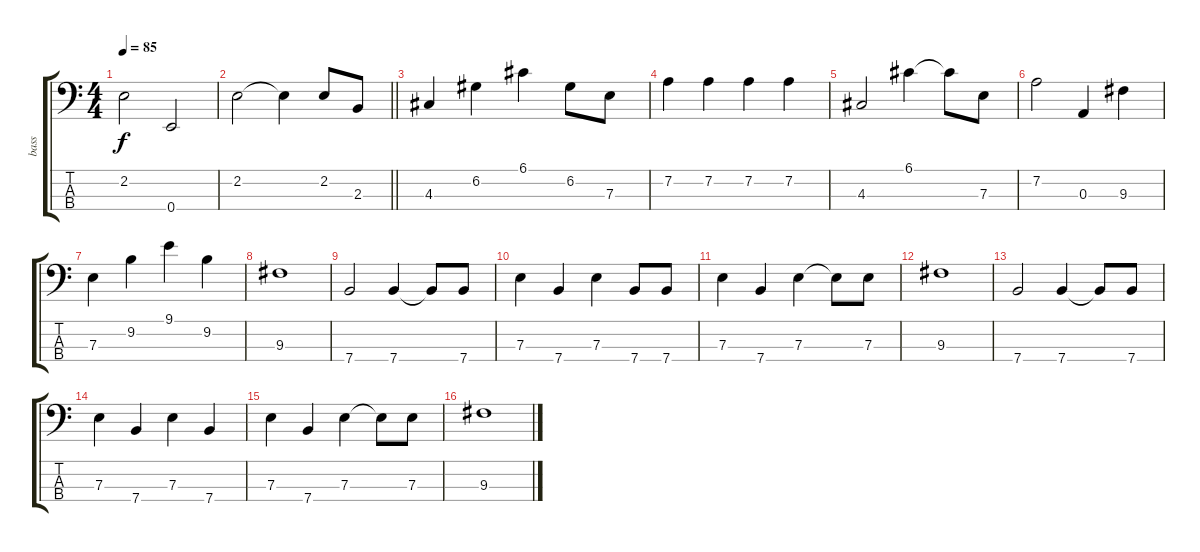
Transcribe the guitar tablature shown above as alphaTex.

\track ("bass" "bass") {instrument acousticbass}
\staff {score tabs}
\tuning (G2 D2 A1 E1) {hide}
\ts (4 4)
\tempo 85
\clef f4
\ks c
2.2.2{dy f} 0.4.2 |
\barLineRight lightlight
2.2.2 2.2{t}.4 2.2.8 2.3.8 |
4.3.4 6.2.4 6.1.4 6.2.8 7.3.8 |
7.2.4 7.2.4 7.2.4 7.2.4 |
4.3.2 6.1.4 6.1{t}.8 7.3.8 |
7.2.2 0.3.4 9.3.4 |
7.3.4 9.2.4 9.1.4 9.2.4 |
9.3.1 |
7.4.2 7.4.4 7.4{t}.8 7.4.8 |
7.3.4 7.4.4 7.3.4 7.4.8 7.4.8 |
7.3.4 7.4.4 7.3.4 7.3{t}.8 7.3.8 |
9.3.1 |
7.4.2 7.4.4 7.4{t}.8 7.4.8 |
7.3.4 7.4.4 7.3.4 7.4.4 |
7.3.4 7.4.4 7.3.4 7.3{t}.8 7.3.8 |
9.3.1
